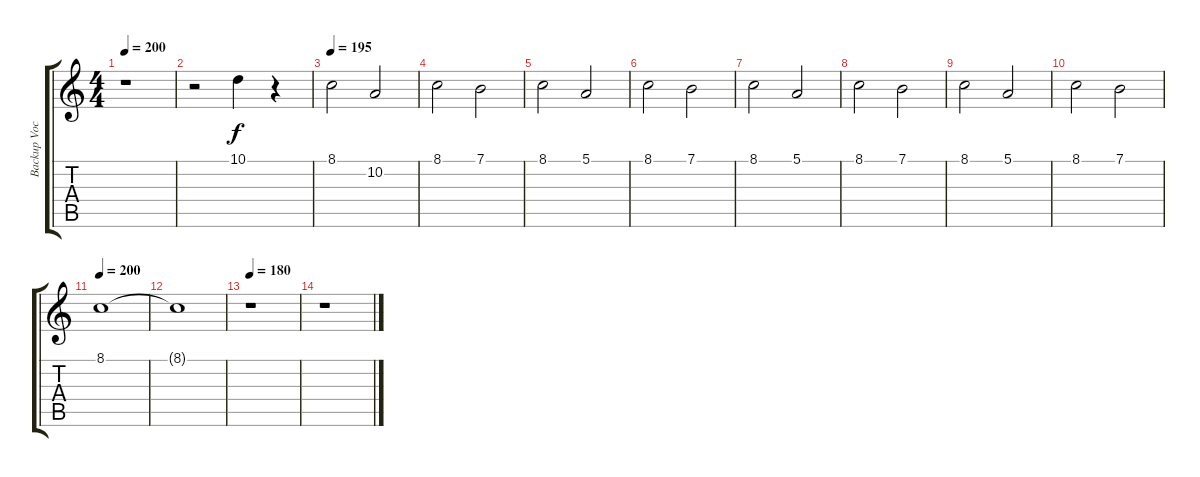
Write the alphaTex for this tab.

\track ("Backup Vocals" "Backup Voc") {instrument choiraahs}
\staff {score tabs}
\tuning (E4 B3 G3 D3 A2 E2) {hide}
\ts (4 4)
\tempo 200
\clef g2
\ks c
r.1{dy f} |
r.2 10.1.4 r.4 |
\tempo 195
8.1.2 10.2.2 |
8.1.2 7.1.2 |
8.1.2 5.1.2 |
8.1.2 7.1.2 |
8.1.2 5.1.2 |
8.1.2 7.1.2 |
8.1.2 5.1.2 |
8.1.2 7.1.2 |
\tempo 200
8.1.1 |
8.1{t}.1 |
\tempo 180
r.1 |
r.1
